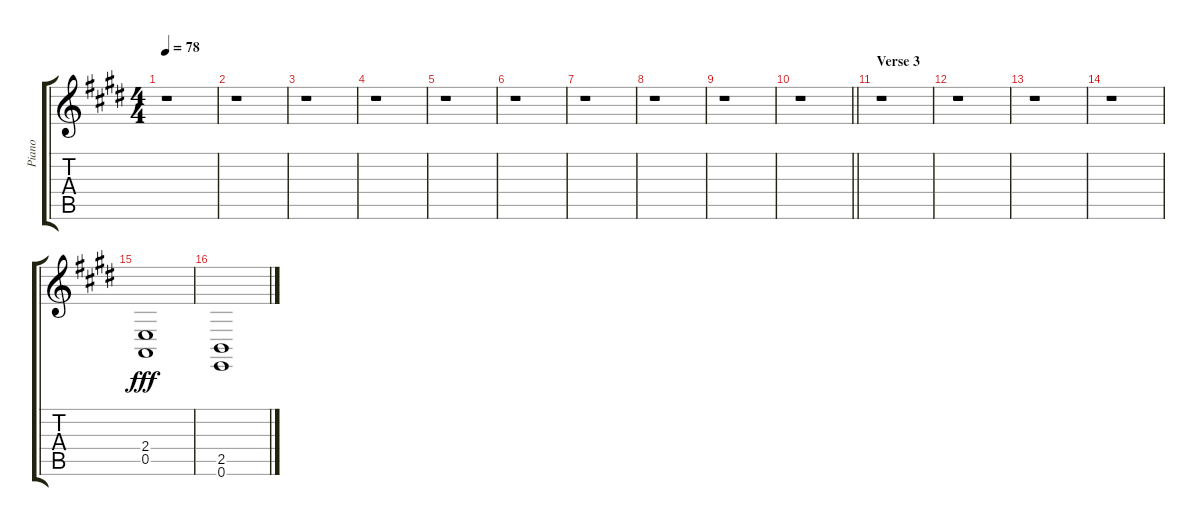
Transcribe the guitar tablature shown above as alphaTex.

\track ("Piano" "Piano") {instrument acousticgrandpiano}
\staff {score tabs}
\tuning (E4 B3 G3 D3 A2 E2) {hide}
\ts (4 4)
\tempo 78
\clef g2
\ks c#minor
r.1{dy fff} |
r.1 |
\ks e
r.1 |
\ks c#minor
r.1 |
r.1 |
\ks e
r.1 |
\ks c#minor
r.1 |
r.1 |
\ks e
r.1 |
\barLineRight lightlight
\ks c#minor
r.1 |
\section ("" "Verse 3")
r.1 |
\ks e
r.1 |
\ks c#minor
r.1 |
r.1 |
\ks e
(2.4 0.5).1 |
\ks c#minor
(2.5 0.6).1
